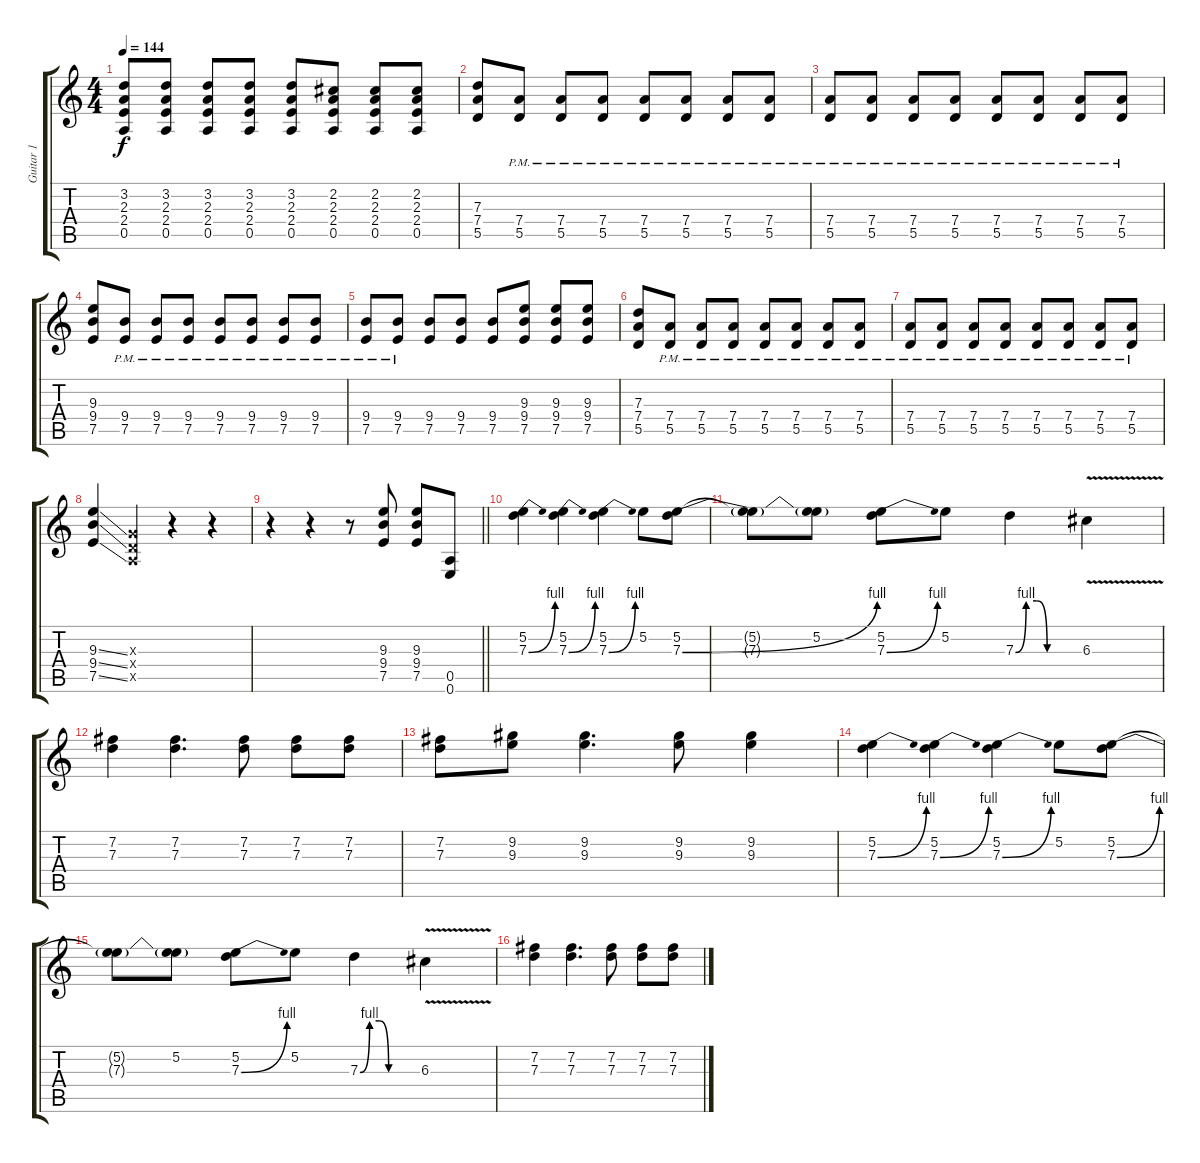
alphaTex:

\track ("Guitar 1" "Guitar 1") {instrument overdrivenguitar}
\staff {score tabs}
\tuning (E4 B3 G3 D3 A2 E2) {hide}
\ts (4 4)
\tempo 144
\clef g2
\ks c
(3.2{t} 2.3{t} 2.4{t} 0.5{t}).8{dy f} (3.2 2.3 2.4 0.5).8 (3.2 2.3 2.4 0.5).8 (3.2 2.3 2.4 0.5).8 (3.2 2.3 2.4 0.5).8 (2.2 2.3 2.4 0.5).8 (2.2 2.3 2.4 0.5).8 (2.2 2.3 2.4 0.5).8 |
(7.3 7.4 5.5).8 (7.4{pm} 5.5{pm}).8 (7.4{pm} 5.5{pm}).8 (7.4{pm} 5.5{pm}).8 (7.4{pm} 5.5{pm}).8 (7.4{pm} 5.5{pm}).8 (7.4{pm} 5.5{pm}).8 (7.4{pm} 5.5{pm}).8 |
(7.4{pm} 5.5{pm}).8 (7.4{pm} 5.5{pm}).8 (7.4{pm} 5.5{pm}).8 (7.4{pm} 5.5{pm}).8 (7.4{pm} 5.5{pm}).8 (7.4{pm} 5.5{pm}).8 (7.4{pm} 5.5{pm}).8 (7.4{pm} 5.5{pm}).8 |
(9.3 9.4 7.5).8 (9.4{pm} 7.5{pm}).8 (9.4{pm} 7.5{pm}).8 (9.4{pm} 7.5{pm}).8 (9.4{pm} 7.5{pm}).8 (9.4{pm} 7.5{pm}).8 (9.4{pm} 7.5{pm}).8 (9.4{pm} 7.5{pm}).8 |
(9.4{pm} 7.5{pm}).8 (9.4{pm} 7.5{pm}).8 (9.4 7.5).8 (9.4 7.5).8 (9.4 7.5).8 (9.3 9.4 7.5).8 (9.3 9.4 7.5).8 (9.3 9.4 7.5).8 |
(7.3 7.4 5.5).8 (7.4{pm} 5.5{pm}).8 (7.4{pm} 5.5{pm}).8 (7.4{pm} 5.5{pm}).8 (7.4{pm} 5.5{pm}).8 (7.4{pm} 5.5{pm}).8 (7.4{pm} 5.5{pm}).8 (7.4{pm} 5.5{pm}).8 |
(7.4{pm} 5.5{pm}).8 (7.4{pm} 5.5{pm}).8 (7.4{pm} 5.5{pm}).8 (7.4{pm} 5.5{pm}).8 (7.4{pm} 5.5{pm}).8 (7.4{pm} 5.5{pm}).8 (7.4{pm} 5.5{pm}).8 (7.4{pm} 5.5{pm}).8 |
(9.3{ss} 9.4{ss} 7.5{ss}).4 (0.3{x} 0.4{x} 0.5{x}).4 r.4 r.4 |
\barLineRight lightlight
r.4 r.4 r.8 (9.3 9.4 7.5).8 (9.3 9.4 7.5).8 (0.5 0.6).8 |
(5.2 7.3{be (bend 0 0 60 4)}).4 (5.2 7.3{be (bend 0 0 60 4)}).4 (5.2 7.3{be (bend 0 0 60 4)}).4 5.2.8 (5.2 7.3{be (bend 0 0 60 4)}).8 |
(5.2{t} 7.3{t}).8 (5.2 7.3{t}).8 (5.2 7.3{be (bend 0 0 60 4)}).8 5.2.8 7.3{be (custom 0 0 10 4 20 4 30 0 60 0)}.4 6.3{v}.4 |
(7.2 7.3).4 (7.2 7.3).4{d} (7.2 7.3).8 (7.2 7.3).8 (7.2 7.3).8 |
(7.2 7.3).8 (9.2 9.3).8 (9.2 9.3).4{d} (9.2 9.3).8 (9.2 9.3).4 |
(5.2 7.3{be (bend 0 0 60 4)}).4 (5.2 7.3{be (bend 0 0 60 4)}).4 (5.2 7.3{be (bend 0 0 60 4)}).4 5.2.8 (5.2 7.3{be (bend 0 0 60 4)}).8 |
(5.2{t} 7.3{t}).8 (5.2 7.3{t}).8 (5.2 7.3{be (bend 0 0 60 4)}).8 5.2.8 7.3{be (custom 0 0 10 4 20 4 30 0 60 0)}.4 6.3{v}.4 |
(7.2 7.3).4 (7.2 7.3).4{d} (7.2 7.3).8 (7.2 7.3).8 (7.2 7.3).8
